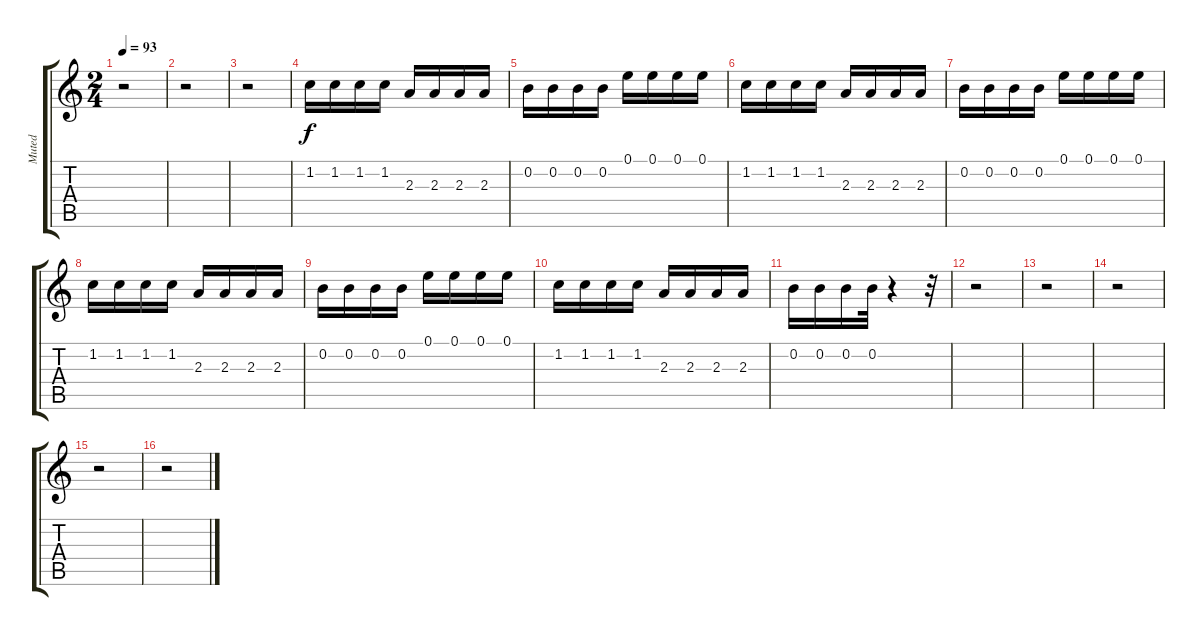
\track ("Muted" "Muted") {instrument distortionguitar}
\staff {score tabs}
\tuning (E4 B3 G3 D3 A2 E2) {hide}
\ts (2 4)
\tempo 93
\clef g2
\ks c
r.2{dy f} |
r.2 |
r.2 |
1.2.16 1.2.16 1.2.16 1.2.16 2.3.16 2.3.16 2.3.16 2.3.16 |
0.2.16 0.2.16 0.2.16 0.2.16 0.1.16 0.1.16 0.1.16 0.1.16 |
1.2.16 1.2.16 1.2.16 1.2.16 2.3.16 2.3.16 2.3.16 2.3.16 |
0.2.16 0.2.16 0.2.16 0.2.16 0.1.16 0.1.16 0.1.16 0.1.16 |
1.2.16 1.2.16 1.2.16 1.2.16 2.3.16 2.3.16 2.3.16 2.3.16 |
0.2.16 0.2.16 0.2.16 0.2.16 0.1.16 0.1.16 0.1.16 0.1.16 |
1.2.16 1.2.16 1.2.16 1.2.16 2.3.16 2.3.16 2.3.16 2.3.16 |
0.2.16 0.2.16 0.2.16 0.2.32 r.4 r.32 |
r.2 |
r.2 |
r.2 |
r.2 |
r.2
